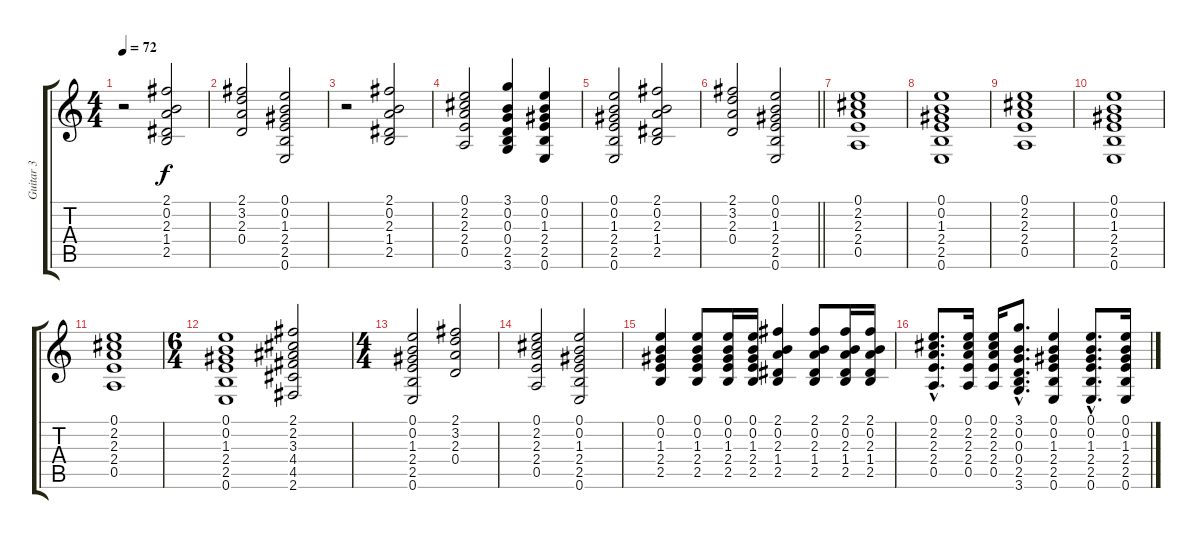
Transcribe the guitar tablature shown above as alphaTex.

\track ("Guitar 3" "Guitar 3") {instrument electricguitarclean}
\staff {score tabs}
\tuning (E4 B3 G3 D3 A2 E2) {hide}
\ts (4 4)
\tempo 72
\clef g2
\ks c
r.2{dy f} (2.1 0.2 2.3 1.4 2.5).2 |
(2.1 3.2 2.3 0.4).2 (0.1 0.2 1.3 2.4 2.5 0.6).2 |
r.2 (2.1 0.2 2.3 1.4 2.5).2 |
(0.1 2.2 2.3 2.4 0.5).2 (3.1 0.2 0.3 0.4 2.5 3.6).4 (0.1 0.2 1.3 2.4 2.5 0.6).4 |
(0.1 0.2 1.3 2.4 2.5 0.6).2 (2.1 0.2 2.3 1.4 2.5).2 |
\barLineRight lightlight
(2.1 3.2 2.3 0.4).2 (0.1 0.2 1.3 2.4 2.5 0.6).2 |
(0.1 2.2 2.3 2.4 0.5).1 |
(0.1 0.2 1.3 2.4 2.5 0.6).1 |
(0.1 2.2 2.3 2.4 0.5).1 |
(0.1 0.2 1.3 2.4 2.5 0.6).1 |
(0.1 2.2 2.3 2.4 0.5).1 |
\ts (6 4)
(0.1 0.2 1.3 2.4 2.5 0.6).1 (2.1 2.2 3.3 4.4 4.5 2.6).2 |
\ts (4 4)
(0.1 0.2 1.3 2.4 2.5 0.6).2 (2.1 3.2 2.3 0.4).2 |
(0.1 2.2 2.3 2.4 0.5).2 (0.1 0.2 1.3 2.4 2.5 0.6).2 |
(0.1 0.2 1.3 2.4 2.5).4{volume 5 instrument acousticguitarsteel} (0.1 0.2 1.3 2.4 2.5).8 (0.1 0.2 1.3 2.4 2.5).16 (0.1 0.2 1.3 2.4 2.5).16 (2.1 0.2 2.3 1.4 2.5).4 (2.1 0.2 2.3 1.4 2.5).8 (2.1 0.2 2.3 1.4 2.5).16 (2.1 0.2 2.3 1.4 2.5).16 |
(0.1{hac} 2.2{hac} 2.3{hac} 2.4{hac} 0.5{hac}).8{d} (0.1 2.2 2.3 2.4 0.5).16 (0.1 2.2 2.3 2.4 0.5).16 (3.1{hac} 0.2{hac} 0.3{hac} 0.4{hac} 2.5{hac} 3.6{hac}).8{d} (0.1 0.2 1.3 2.4 2.5 0.6).4 (0.1{hac} 0.2{hac} 1.3{hac} 2.4{hac} 2.5{hac} 0.6{hac}).8{d} (0.1 0.2 1.3 2.4 2.5 0.6).16
